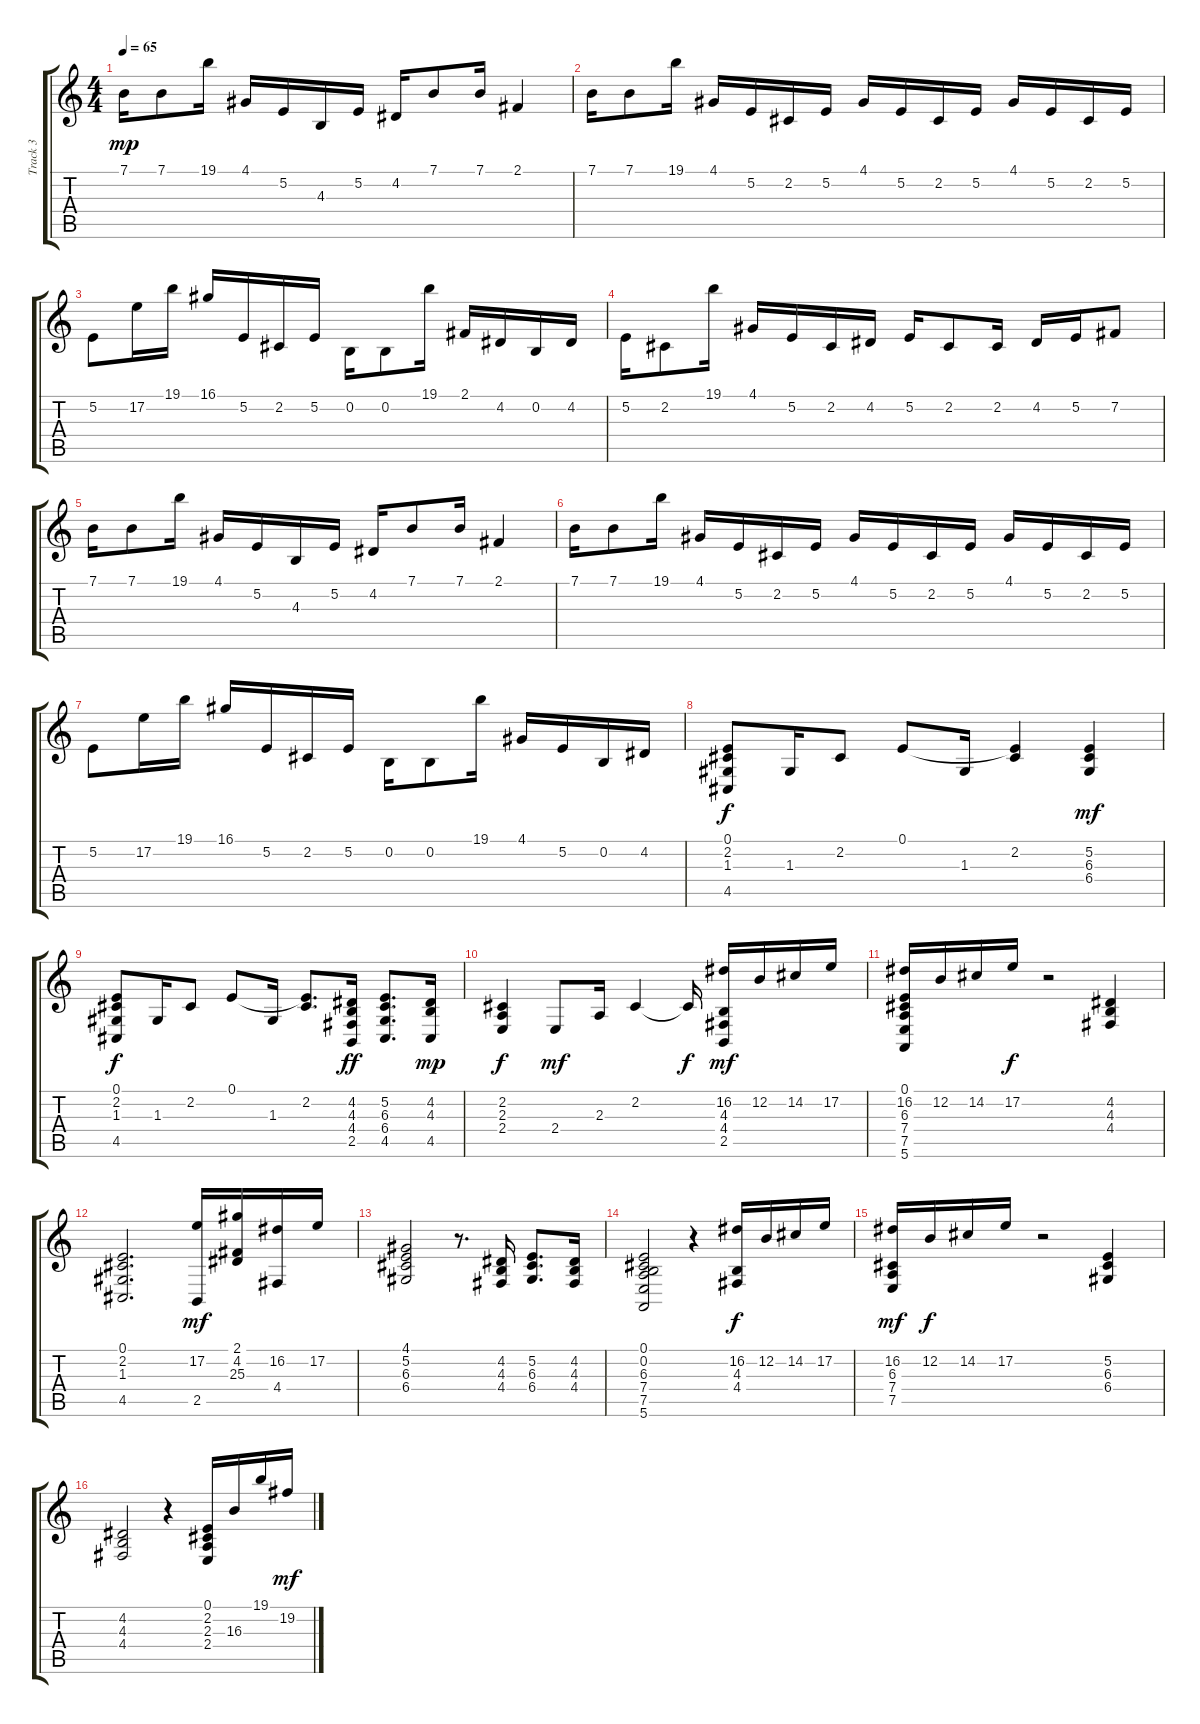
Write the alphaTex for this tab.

\track ("Track 3" "Track 3") {instrument pad1newage}
\staff {score tabs}
\tuning (E4 B3 G3 D3 A2 E2) {hide}
\ts (4 4)
\tempo 65
\clef g2
\ks c
7.1.16{dy mp balance 14 instrument fx1rain} 7.1.8 19.1.16 4.1.16 5.2.16 4.3.16 5.2.16 4.2.16 7.1.8 7.1.16 2.1.4 |
7.1.16 7.1.8 19.1.16 4.1.16 5.2.16 2.2.16 5.2.16 4.1.16 5.2.16 2.2.16 5.2.16 4.1.16 5.2.16 2.2.16 5.2.16 |
5.2.8 17.2.16 19.1.16 16.1.16 5.2.16 2.2.16 5.2.16 0.2.16 0.2.8 19.1.16 2.1.16 4.2.16 0.2.16 4.2.16 |
5.2.16 2.2.8 19.1.16 4.1.16 5.2.16 2.2.16 4.2.16 5.2.16 2.2.8 2.2.16 4.2.16 5.2.16 7.2.8 |
7.1.16 7.1.8 19.1.16 4.1.16 5.2.16 4.3.16 5.2.16 4.2.16 7.1.8 7.1.16 2.1.4 |
7.1.16 7.1.8 19.1.16 4.1.16 5.2.16 2.2.16 5.2.16 4.1.16 5.2.16 2.2.16 5.2.16 4.1.16 5.2.16 2.2.16 5.2.16 |
5.2.8 17.2.16 19.1.16 16.1.16 5.2.16 2.2.16 5.2.16 0.2.16 0.2.8 19.1.16 4.1.16 5.2.16 0.2.16 4.2.16 |
(0.1 2.2 1.3 4.5).8{dy f balance 12 instrument pad1newage} 1.3.16 2.2.8 0.1.8 1.3.16 (0.1{t} 2.2).4 (5.2 6.3 6.4).4{dy mf} |
(0.1 2.2 1.3 4.5).8{dy f} 1.3.16 2.2.8 0.1.8 1.3.16 (0.1{t} 2.2).8{d} (4.2 4.3 4.4 2.5).16{dy ff} (5.2 6.3 6.4 4.5).8{d} (4.2 4.3 4.5).16{dy mp} |
(2.2 2.3 2.4).4{dy f} 2.4.8{dy mf} 2.3.16 2.2.4 2.2{t}.16{dy f} (16.2 4.3 4.4 2.5).16{dy mf} 12.2.16 14.2.16 17.2.16 |
(0.1 16.2 6.3 7.4 7.5 5.6).16 12.2.16 14.2.16 17.2.16{dy f} r.2 (4.2 4.3 4.4).4 |
(0.1 2.2 1.3 4.5).2{d} (17.2 2.5).16{dy mf} (2.1 4.2 25.3).16 (16.2 4.4).16 17.2.16 |
(4.1 5.2 6.3 6.4).2 r.8{d} (4.2 4.3 4.4).16 (5.2 6.3 6.4).8{d} (4.2 4.3 4.4).16 |
(0.1 0.2 6.3 7.4 7.5 5.6).2 r.4 (16.2 4.3 4.4).16{dy f} 12.2.16 14.2.16 17.2.16 |
(16.2 6.3 7.4 7.5).16{dy mf} 12.2.16{dy f} 14.2.16 17.2.16 r.2 (5.2 6.3 6.4).4 |
(4.2 4.3 4.4).2 r.4 (0.1 2.2 2.3 2.4).16 16.3.16 19.1.16 19.2.16{dy mf}
